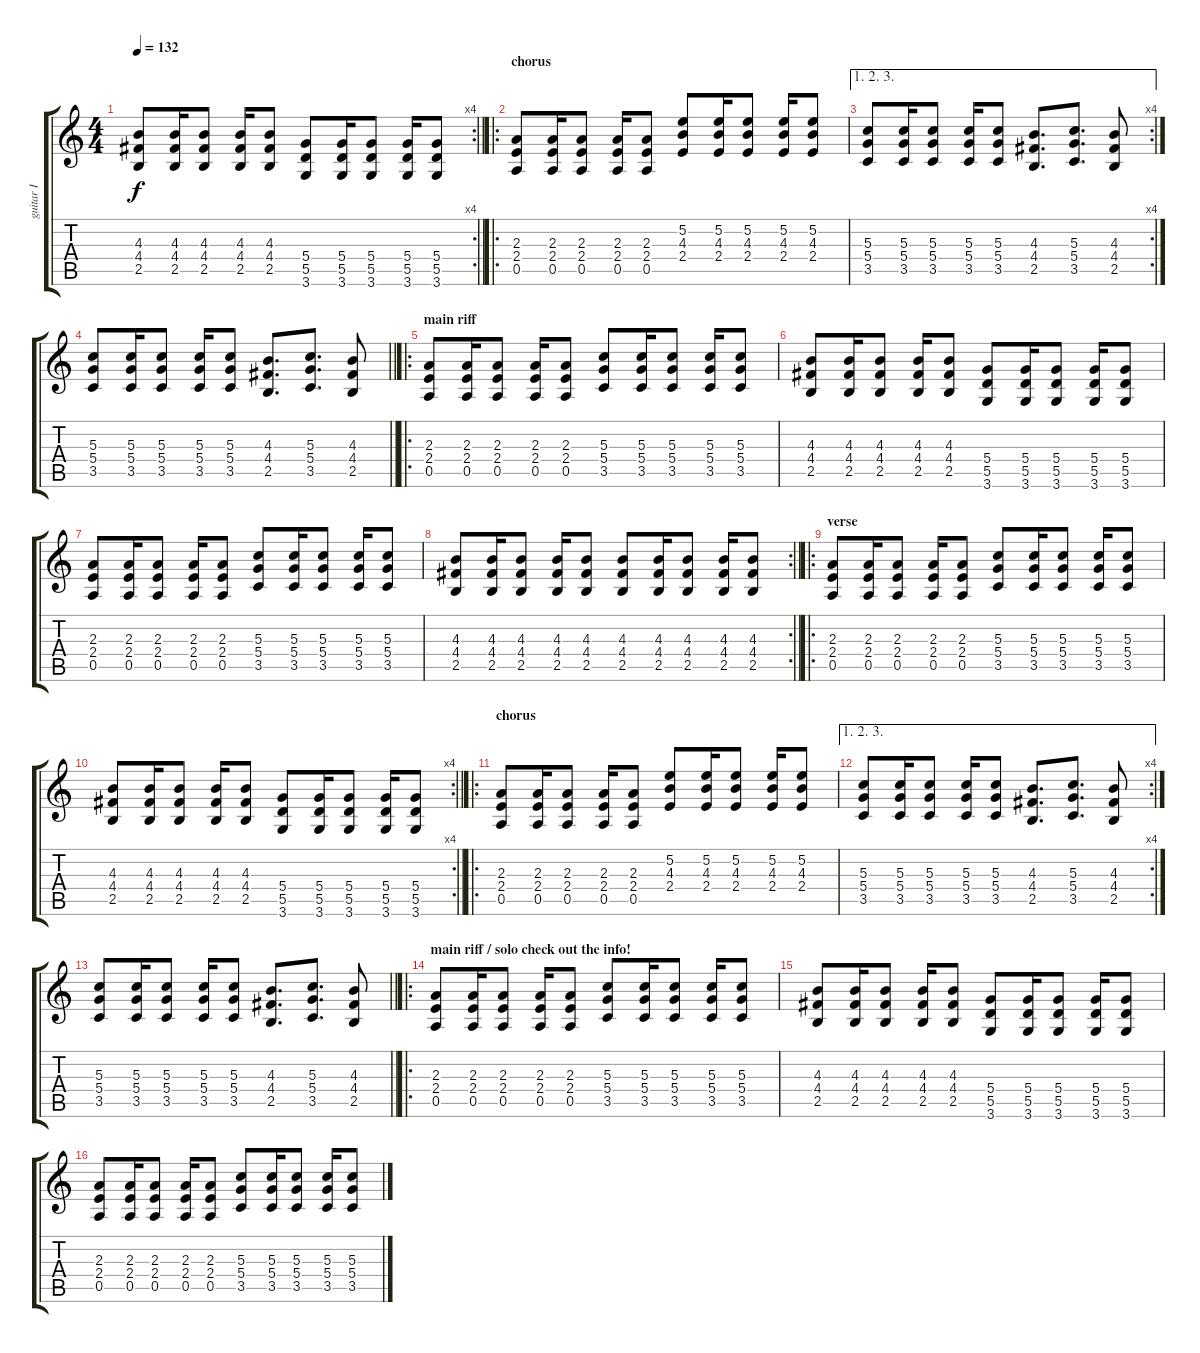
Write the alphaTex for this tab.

\track ("guitar I" "guitar I") {instrument distortionguitar}
\staff {score tabs}
\tuning (E4 B3 G3 D3 A2 E2) {hide}
\rc 4
\ts (4 4)
\tempo 132
\clef g2
\barLineRight lightlight
\ks c
(4.3 4.4 2.5).8{dy f} (4.3 4.4 2.5).16 (4.3 4.4 2.5).8 (4.3 4.4 2.5).16 (4.3 4.4 2.5).8 (5.4 5.5 3.6).8 (5.4 5.5 3.6).16 (5.4 5.5 3.6).8 (5.4 5.5 3.6).16 (5.4 5.5 3.6).8 |
\ro
\section ("" "chorus")
(2.3 2.4 0.5).8 (2.3 2.4 0.5).16 (2.3 2.4 0.5).8 (2.3 2.4 0.5).16 (2.3 2.4 0.5).8 (5.2 4.3 2.4).8 (5.2 4.3 2.4).16 (5.2 4.3 2.4).8 (5.2 4.3 2.4).16 (5.2 4.3 2.4).8 |
\ae (1 2 3)
\rc 4
(5.3 5.4 3.5).8 (5.3 5.4 3.5).16 (5.3 5.4 3.5).8 (5.3 5.4 3.5).16 (5.3 5.4 3.5).8 (4.3 4.4 2.5).8{d} (5.3 5.4 3.5).8{d} (4.3 4.4 2.5).8 |
\barLineRight lightlight
(5.3 5.4 3.5).8 (5.3 5.4 3.5).16 (5.3 5.4 3.5).8 (5.3 5.4 3.5).16 (5.3 5.4 3.5).8 (4.3 4.4 2.5).8{d} (5.3 5.4 3.5).8{d} (4.3 4.4 2.5).8 |
\ro
\section ("" "main riff")
(2.3 2.4 0.5).8 (2.3 2.4 0.5).16 (2.3 2.4 0.5).8 (2.3 2.4 0.5).16 (2.3 2.4 0.5).8 (5.3 5.4 3.5).8 (5.3 5.4 3.5).16 (5.3 5.4 3.5).8 (5.3 5.4 3.5).16 (5.3 5.4 3.5).8 |
(4.3 4.4 2.5).8 (4.3 4.4 2.5).16 (4.3 4.4 2.5).8 (4.3 4.4 2.5).16 (4.3 4.4 2.5).8 (5.4 5.5 3.6).8 (5.4 5.5 3.6).16 (5.4 5.5 3.6).8 (5.4 5.5 3.6).16 (5.4 5.5 3.6).8 |
(2.3 2.4 0.5).8 (2.3 2.4 0.5).16 (2.3 2.4 0.5).8 (2.3 2.4 0.5).16 (2.3 2.4 0.5).8 (5.3 5.4 3.5).8 (5.3 5.4 3.5).16 (5.3 5.4 3.5).8 (5.3 5.4 3.5).16 (5.3 5.4 3.5).8 |
\rc 2
\barLineRight lightlight
(4.3 4.4 2.5).8 (4.3 4.4 2.5).16 (4.3 4.4 2.5).8 (4.3 4.4 2.5).16 (4.3 4.4 2.5).8 (4.3 4.4 2.5).8 (4.3 4.4 2.5).16 (4.3 4.4 2.5).8 (4.3 4.4 2.5).16 (4.3 4.4 2.5).8 |
\ro
\section ("" "verse")
(2.3 2.4 0.5).8 (2.3 2.4 0.5).16 (2.3 2.4 0.5).8 (2.3 2.4 0.5).16 (2.3 2.4 0.5).8 (5.3 5.4 3.5).8 (5.3 5.4 3.5).16 (5.3 5.4 3.5).8 (5.3 5.4 3.5).16 (5.3 5.4 3.5).8 |
\rc 4
\barLineRight lightlight
(4.3 4.4 2.5).8 (4.3 4.4 2.5).16 (4.3 4.4 2.5).8 (4.3 4.4 2.5).16 (4.3 4.4 2.5).8 (5.4 5.5 3.6).8 (5.4 5.5 3.6).16 (5.4 5.5 3.6).8 (5.4 5.5 3.6).16 (5.4 5.5 3.6).8 |
\ro
\section ("" "chorus")
(2.3 2.4 0.5).8 (2.3 2.4 0.5).16 (2.3 2.4 0.5).8 (2.3 2.4 0.5).16 (2.3 2.4 0.5).8 (5.2 4.3 2.4).8 (5.2 4.3 2.4).16 (5.2 4.3 2.4).8 (5.2 4.3 2.4).16 (5.2 4.3 2.4).8 |
\ae (1 2 3)
\rc 4
(5.3 5.4 3.5).8 (5.3 5.4 3.5).16 (5.3 5.4 3.5).8 (5.3 5.4 3.5).16 (5.3 5.4 3.5).8 (4.3 4.4 2.5).8{d} (5.3 5.4 3.5).8{d} (4.3 4.4 2.5).8 |
\barLineRight lightlight
(5.3 5.4 3.5).8 (5.3 5.4 3.5).16 (5.3 5.4 3.5).8 (5.3 5.4 3.5).16 (5.3 5.4 3.5).8 (4.3 4.4 2.5).8{d} (5.3 5.4 3.5).8{d} (4.3 4.4 2.5).8 |
\ro
\section ("" "main riff / solo check out the info!")
(2.3 2.4 0.5).8 (2.3 2.4 0.5).16 (2.3 2.4 0.5).8 (2.3 2.4 0.5).16 (2.3 2.4 0.5).8 (5.3 5.4 3.5).8 (5.3 5.4 3.5).16 (5.3 5.4 3.5).8 (5.3 5.4 3.5).16 (5.3 5.4 3.5).8 |
(4.3 4.4 2.5).8 (4.3 4.4 2.5).16 (4.3 4.4 2.5).8 (4.3 4.4 2.5).16 (4.3 4.4 2.5).8 (5.4 5.5 3.6).8 (5.4 5.5 3.6).16 (5.4 5.5 3.6).8 (5.4 5.5 3.6).16 (5.4 5.5 3.6).8 |
(2.3 2.4 0.5).8 (2.3 2.4 0.5).16 (2.3 2.4 0.5).8 (2.3 2.4 0.5).16 (2.3 2.4 0.5).8 (5.3 5.4 3.5).8 (5.3 5.4 3.5).16 (5.3 5.4 3.5).8 (5.3 5.4 3.5).16 (5.3 5.4 3.5).8
